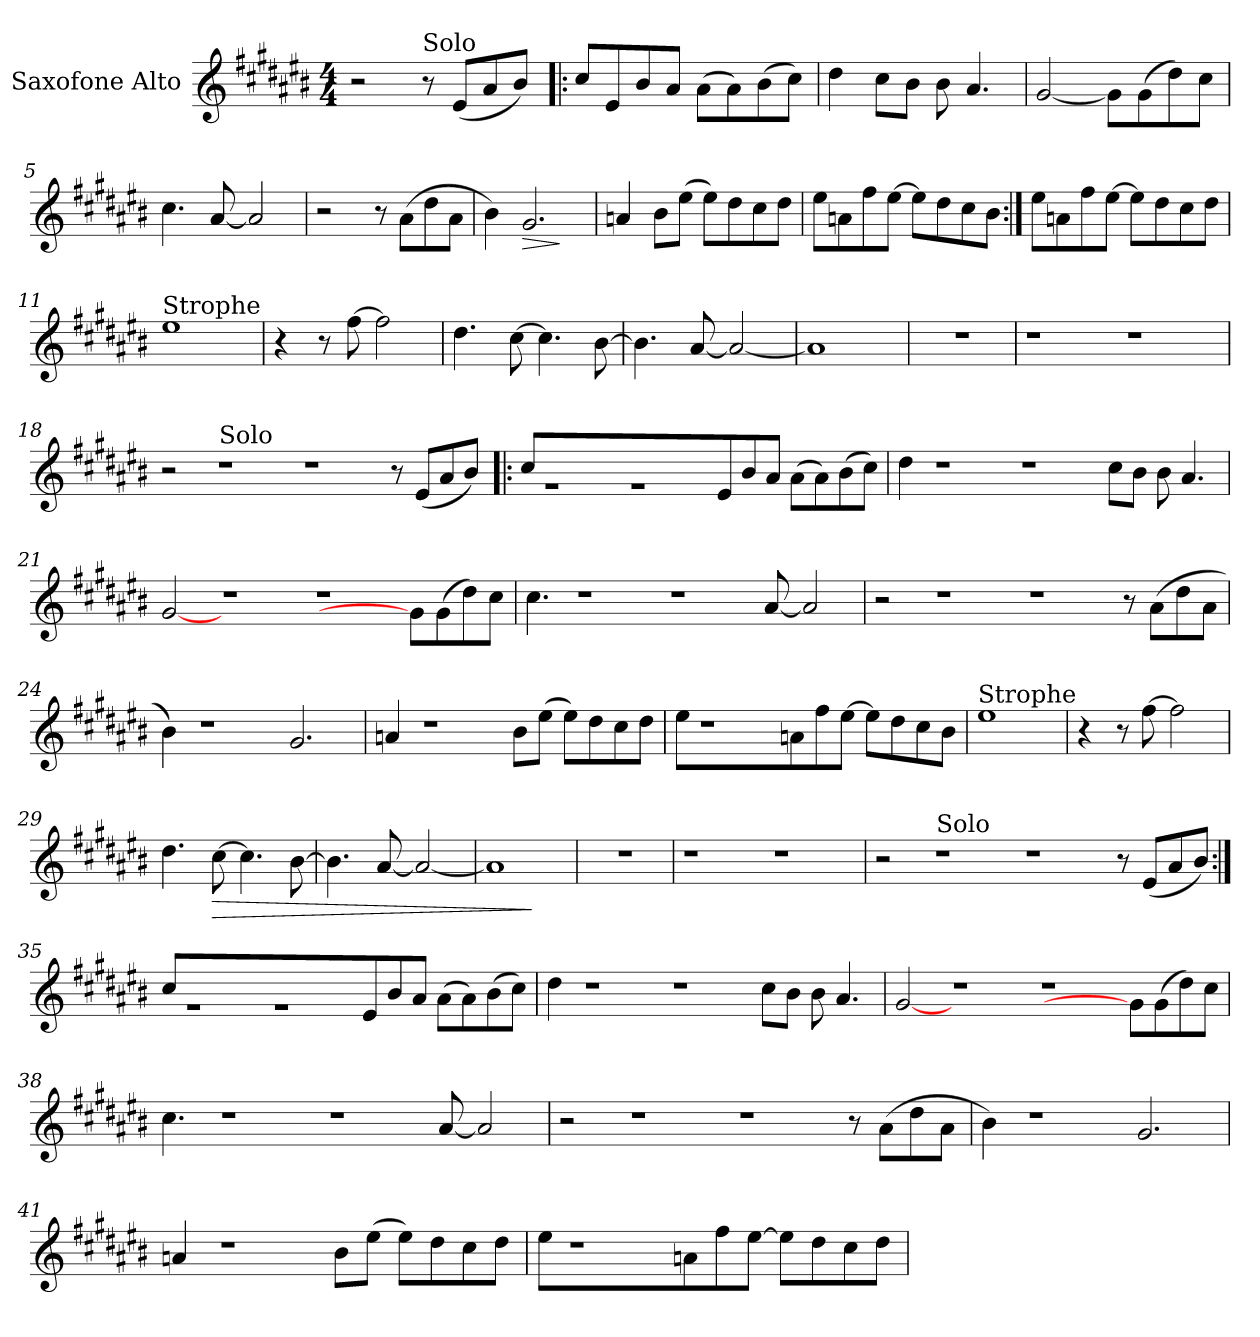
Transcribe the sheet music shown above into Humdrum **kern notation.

**kern	**dynam
*part1	*part1
*staff1	*staff1
*I"Saxofone Alto	*
*I'Sax. A.	*
*clefG2	*
*ITrd5c9	*
*k[f#c#g#d#]	*
*M4/4	*
=1	=1
2r	.
!LO:TX:a:t=Solo	!
8r	.
(<8G#/L	.
8c#/	.
8d#/J)	.
=2!|:	=2!|:
8e/L	.
8G#/	.
8d#/	.
8c#/J	.
(>8c#\L	.
8c#\)	.
(>8d#\	.
8e\J)	.
=3	=3
4f#\	.
8e\L	.
8d#\J	.
8d#\	.
4.c#/	.
=4	=4
[2B/	.
8B\L]	.
(>8B\	.
8f#\)	.
8e\J	.
=5	=5
4.e\	.
[8c#/	.
2c#/]	.
=6	=6
2r	.
8r	.
(>8c#\L	.
8f#\	.
8c#\J	.
=7	=7
4d#\)	.
!	!LO:HP:b
2.B/	>
.	]
!!LO:LB:g=z
=8	=8
4cn/	.
8d#\L	.
(>8g#\J	.
8g#\L)	.
8f#\	.
8e\	.
8f#\J	.
=9	=9
8g#\L	.
8cn\	.
8a\	.
[8g#\J	.
8g#\L]	.
8f#\	.
8e\	.
8d#\J	.
=10:|!	=10:|!
8g#\L	.
8cn\	.
8a\	.
[8g#\J	.
8g#\L]	.
8f#\	.
8e\	.
8f#\J	.
=11	=11
!LO:TX:a:t=Strophe	!
1g#	.
=12	=12
4r	.
8r	.
[8a\	.
2a\]	.
=13	=13
4.f#\	.
[8e\	.
4.e\]	.
[8d#\	.
=14	=14
4.d#\]	.
[8c#/	.
2c#/_	.
!!LO:LB:g=z
=15	=15
1c#]	.
=16	=16
1r	.
=17	=17
1r	.
1r	.
=18	=18
2r	.
!LO:TX:a:t=Solo	!
1r	.
1r	.
8r	.
(<8G#/L	.
8c#/	.
8d#/J)	.
=19!|:	=19!|:
8e/L	.
1r	.
1r	.
8G#/	.
8d#/	.
8c#/J	.
(>8c#\L	.
8c#\)	.
(>8d#\	.
8e\J)	.
=20	=20
4f#\	.
1r	.
1r	.
8e\L	.
8d#\J	.
8d#\	.
4.c#/	.
=21	=21
[2B/	.
1r	.
1r	.
8B\L]	.
(>8B\	.
8f#\)	.
8e\J	.
=22	=22
4.e\	.
1r	.
1r	.
[8c#/	.
2c#/]	.
!!LO:LB:g=z
=23	=23
2r	.
1r	.
1r	.
8r	.
(>8c#\L	.
8f#\	.
8c#\J	.
=24	=24
4d#\)	.
1r	.
2.B/	.
=25	=25
4cn/	.
1r	.
8d#\L	.
(>8g#\J	.
8g#\L)	.
8f#\	.
8e\	.
8f#\J	.
=26	=26
8g#\L	.
1r	.
8cn\	.
8a\	.
[8g#\J	.
8g#\L]	.
8f#\	.
8e\	.
8d#\J	.
=27	=27
!LO:TX:a:t=Strophe	!
1g#	.
=28	=28
4r	.
8r	.
[8a\	.
2a\]	.
=29	=29
4.f#\	.
!	!LO:HP:b
[8e\	>
4.e\]	.
[8d#\	.
=30	=30
4.d#\]	.
[8c#/	.
2c#/_	.
!!LO:LB:g=z
=31	=31
1c#]	.
.	]
=32	=32
1r	.
=33	=33
1r	.
1r	.
=34	=34
2r	.
!LO:TX:a:t=Solo	!
1r	.
1r	.
8r	.
(<8G#/L	.
8c#/	.
8d#/J)	.
=35:|!	=35:|!
8e/L	.
1r	.
1r	.
8G#/	.
8d#/	.
8c#/J	.
(>8c#\L	.
8c#\)	.
(>8d#\	.
8e\J)	.
=36	=36
4f#\	.
1r	.
1r	.
8e\L	.
8d#\J	.
8d#\	.
4.c#/	.
=37	=37
[2B/	.
1r	.
1r	.
8B\L]	.
(>8B\	.
8f#\)	.
8e\J	.
=38	=38
4.e\	.
1r	.
1r	.
[8c#/	.
2c#/]	.
!!LO:LB:g=z
=39	=39
2r	.
1r	.
1r	.
8r	.
(>8c#\L	.
8f#\	.
8c#\J	.
=40	=40
4d#\)	.
1r	.
2.B/	.
=41	=41
4cn/	.
1r	.
8d#\L	.
(>8g#\J	.
8g#\L)	.
8f#\	.
8e\	.
8f#\J	.
=42	=42
8g#\L	.
1r	.
8cn\	.
8a\	.
[8g#\J	.
8g#\L]	.
8f#\	.
8e\	.
8f#\J	.
=	=
*-	*-
